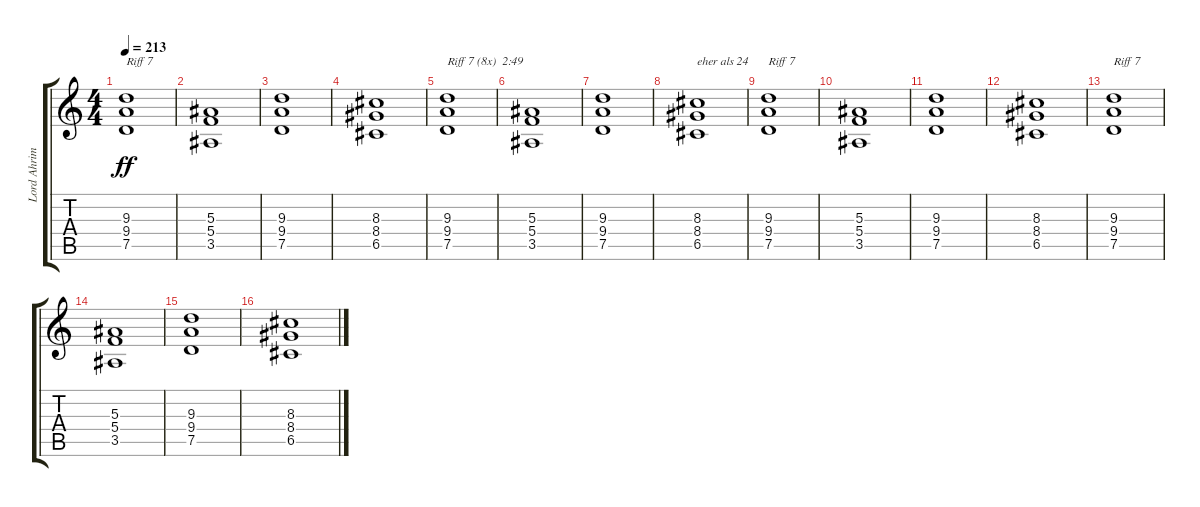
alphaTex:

\track ("Lord Ahriman" "Lord Ahrim") {instrument distortionguitar}
\staff {score tabs}
\tuning (D4 A3 F3 C3 G2 D2) {hide}
\ts (4 4)
\tempo 213
\clef g2
\ks c
(9.3 9.4 7.5).1{txt "Riff 7" dy ff} |
(5.3 5.4 3.5).1 |
(9.3 9.4 7.5).1 |
(8.3 8.4 6.5).1 |
(9.3 9.4 7.5).1{txt "Riff 7 (8x)  2:49"} |
(5.3 5.4 3.5).1 |
(9.3 9.4 7.5).1 |
(8.3 8.4 6.5).1{txt "eher als 24"} |
(9.3 9.4 7.5).1{txt "Riff 7"} |
(5.3 5.4 3.5).1 |
(9.3 9.4 7.5).1 |
(8.3 8.4 6.5).1 |
(9.3 9.4 7.5).1{txt "Riff 7"} |
(5.3 5.4 3.5).1 |
(9.3 9.4 7.5).1 |
(8.3 8.4 6.5).1
